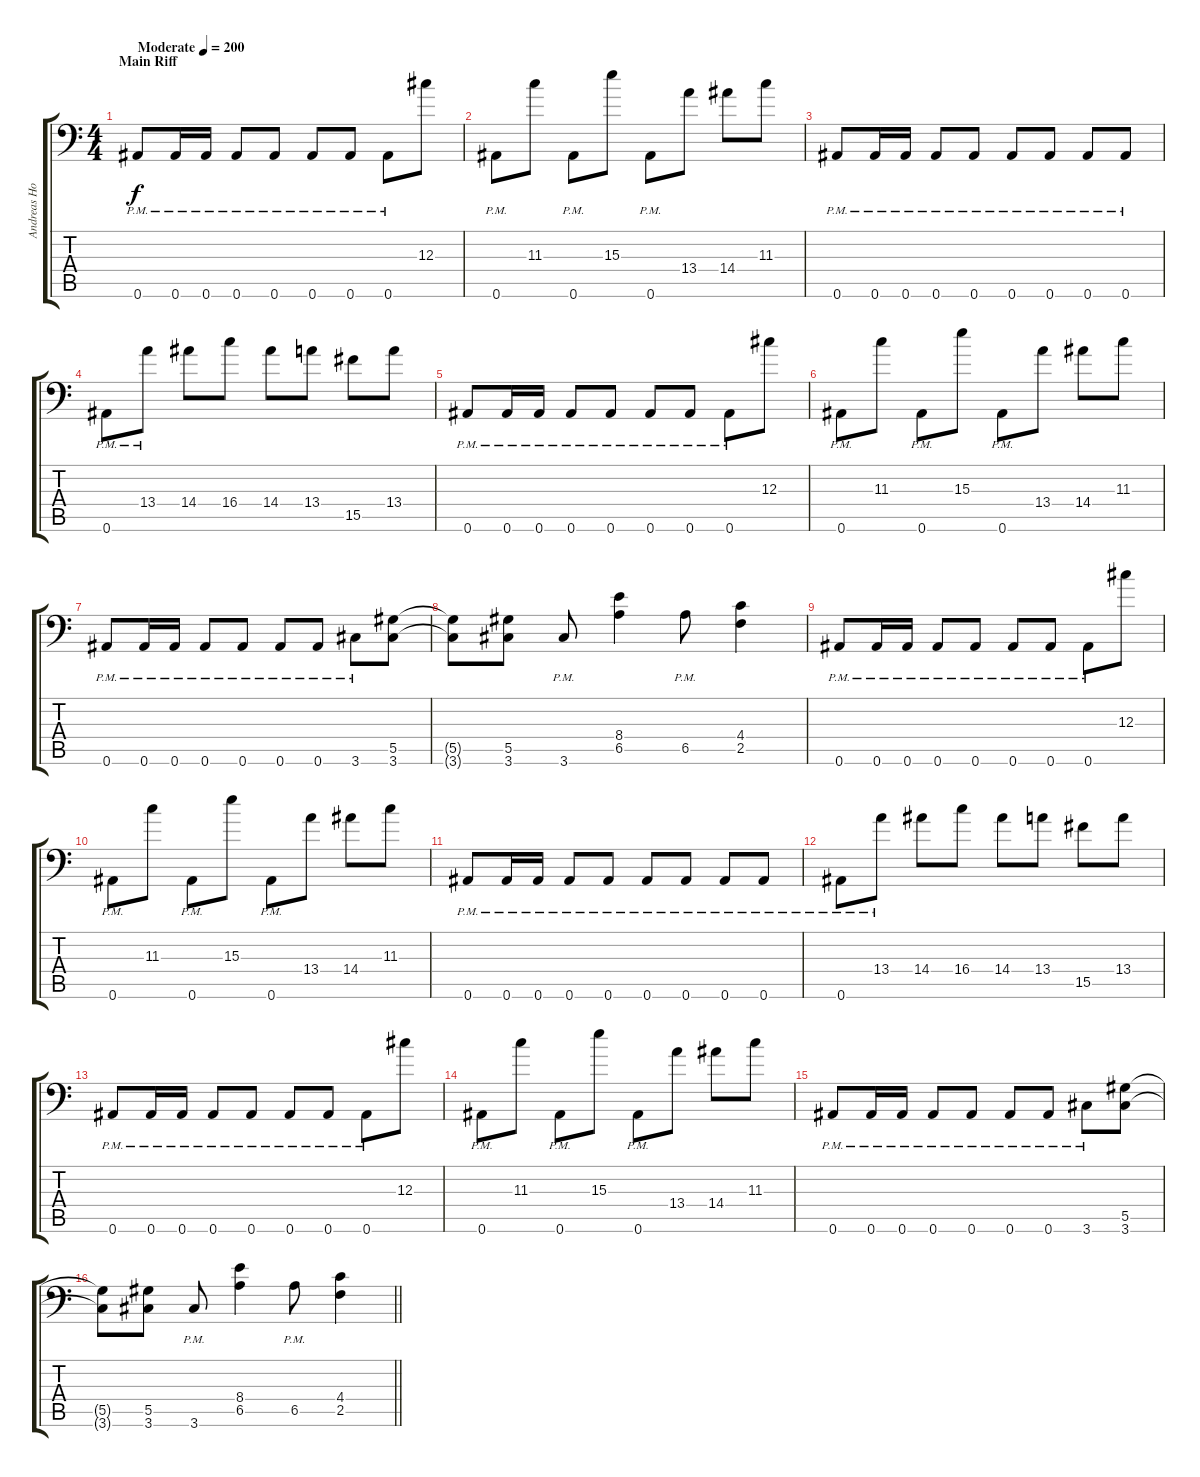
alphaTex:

\track ("Andreas Holma" "Andreas Ho") {instrument distortionguitar}
\staff {score tabs}
\tuning (Bb3 F3 Db3 Ab2 Eb2 Bb1) {hide}
\ts (4 4)
\section ("" "Main Riff")
\tempo (200 "Moderate")
\clef f4
\ks c
0.6{pm}.8{dy f instrument distortionguitar} 0.6{pm}.16 0.6{pm}.16 0.6{pm}.8 0.6{pm}.8 0.6{pm}.8 0.6{pm}.8 0.6{pm}.8 12.3.8 |
0.6{pm}.8 11.3.8 0.6{pm}.8 15.3.8 0.6{pm}.8 13.4.8 14.4.8 11.3.8 |
0.6{pm}.8 0.6{pm}.16 0.6{pm}.16 0.6{pm}.8 0.6{pm}.8 0.6{pm}.8 0.6{pm}.8 0.6{pm}.8 0.6{pm}.8 |
0.6{pm}.8 13.4{pm}.8 14.4.8 16.4.8 14.4.8 13.4.8 15.5.8 13.4.8 |
0.6{pm}.8 0.6{pm}.16 0.6{pm}.16 0.6{pm}.8 0.6{pm}.8 0.6{pm}.8 0.6{pm}.8 0.6{pm}.8 12.3.8 |
0.6{pm}.8 11.3.8 0.6{pm}.8 15.3.8 0.6{pm}.8 13.4.8 14.4.8 11.3.8 |
0.6{pm}.8 0.6{pm}.16 0.6{pm}.16 0.6{pm}.8 0.6{pm}.8 0.6{pm}.8 0.6{pm}.8 3.6{pm}.8 (5.5 3.6).8 |
(5.5{t} 3.6{t}).8 (5.5 3.6).8 3.6{pm}.8 (8.4 6.5).4 6.5{pm}.8 (4.4 2.5).4 |
0.6{pm}.8 0.6{pm}.16 0.6{pm}.16 0.6{pm}.8 0.6{pm}.8 0.6{pm}.8 0.6{pm}.8 0.6{pm}.8 12.3.8 |
0.6{pm}.8 11.3.8 0.6{pm}.8 15.3.8 0.6{pm}.8 13.4.8 14.4.8 11.3.8 |
0.6{pm}.8 0.6{pm}.16 0.6{pm}.16 0.6{pm}.8 0.6{pm}.8 0.6{pm}.8 0.6{pm}.8 0.6{pm}.8 0.6{pm}.8 |
0.6{pm}.8 13.4{pm}.8 14.4.8 16.4.8 14.4.8 13.4.8 15.5.8 13.4.8 |
0.6{pm}.8 0.6{pm}.16 0.6{pm}.16 0.6{pm}.8 0.6{pm}.8 0.6{pm}.8 0.6{pm}.8 0.6{pm}.8 12.3.8 |
0.6{pm}.8 11.3.8 0.6{pm}.8 15.3.8 0.6{pm}.8 13.4.8 14.4.8 11.3.8 |
0.6{pm}.8 0.6{pm}.16 0.6{pm}.16 0.6{pm}.8 0.6{pm}.8 0.6{pm}.8 0.6{pm}.8 3.6{pm}.8 (5.5 3.6).8 |
\barLineRight lightlight
(5.5{t} 3.6{t}).8 (5.5 3.6).8 3.6{pm}.8 (8.4 6.5).4 6.5{pm}.8 (4.4 2.5).4
